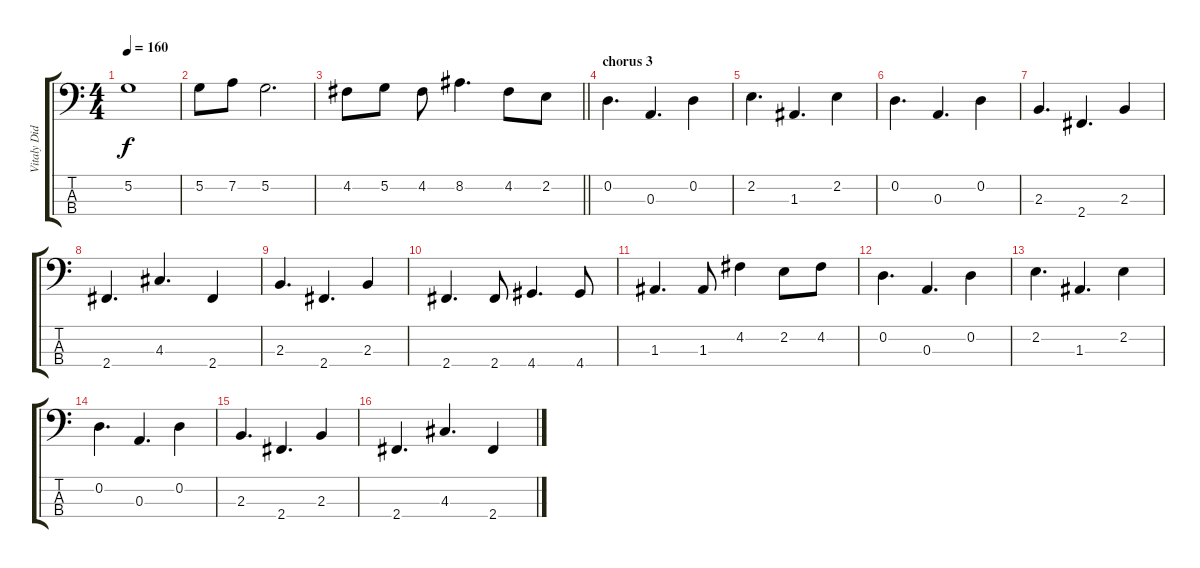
\track ("Vitaly Didyk" "Vitaly Did") {instrument electricbassfinger}
\staff {score tabs}
\tuning (G2 D2 A1 E1) {hide}
\ts (4 4)
\tempo 160
\clef f4
\ks c
5.2.1{dy f} |
5.2.8 7.2.8 5.2.2{d} |
\barLineRight lightlight
4.2.8 5.2.8 4.2.8 8.2.4{d} 4.2.8 2.2.8 |
\section ("" "chorus 3")
0.2.4{d} 0.3.4{d} 0.2.4 |
2.2.4{d} 1.3.4{d} 2.2.4 |
0.2.4{d} 0.3.4{d} 0.2.4 |
2.3.4{d} 2.4.4{d} 2.3.4 |
2.4.4{d} 4.3.4{d} 2.4.4 |
2.3.4{d} 2.4.4{d} 2.3.4 |
2.4.4{d} 2.4.8 4.4.4{d} 4.4.8 |
1.3.4{d} 1.3.8 4.2.4 2.2.8 4.2.8 |
0.2.4{d} 0.3.4{d} 0.2.4 |
2.2.4{d} 1.3.4{d} 2.2.4 |
0.2.4{d} 0.3.4{d} 0.2.4 |
2.3.4{d} 2.4.4{d} 2.3.4 |
2.4.4{d} 4.3.4{d} 2.4.4
